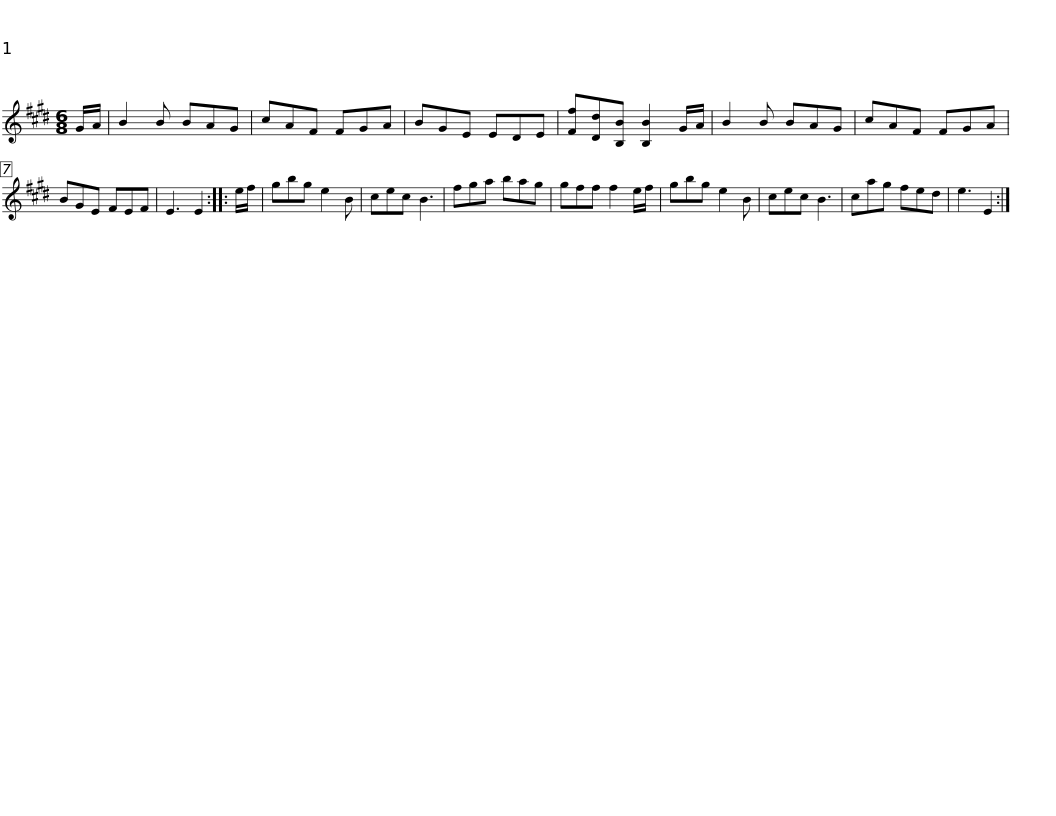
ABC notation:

X:1
L:1/8
M:6/8
I:linebreak $
K:E
V:1 treble
V:1
 G/A/ | B2 B BAG | cAF FGA | BGE EDE | [Ff][Dd][B,B] [B,B]2 G/A/ | %5
 B2 B BAG | cAF FGA | BGE FEF |$ E3 E2 :: e/f/ | %10
 gbg e2 B | cec B3 | fga bag | gff f2 e/f/ | gbg e2 B | %15
 cec B3 |$ cag fed | e3 E2 :| %18
